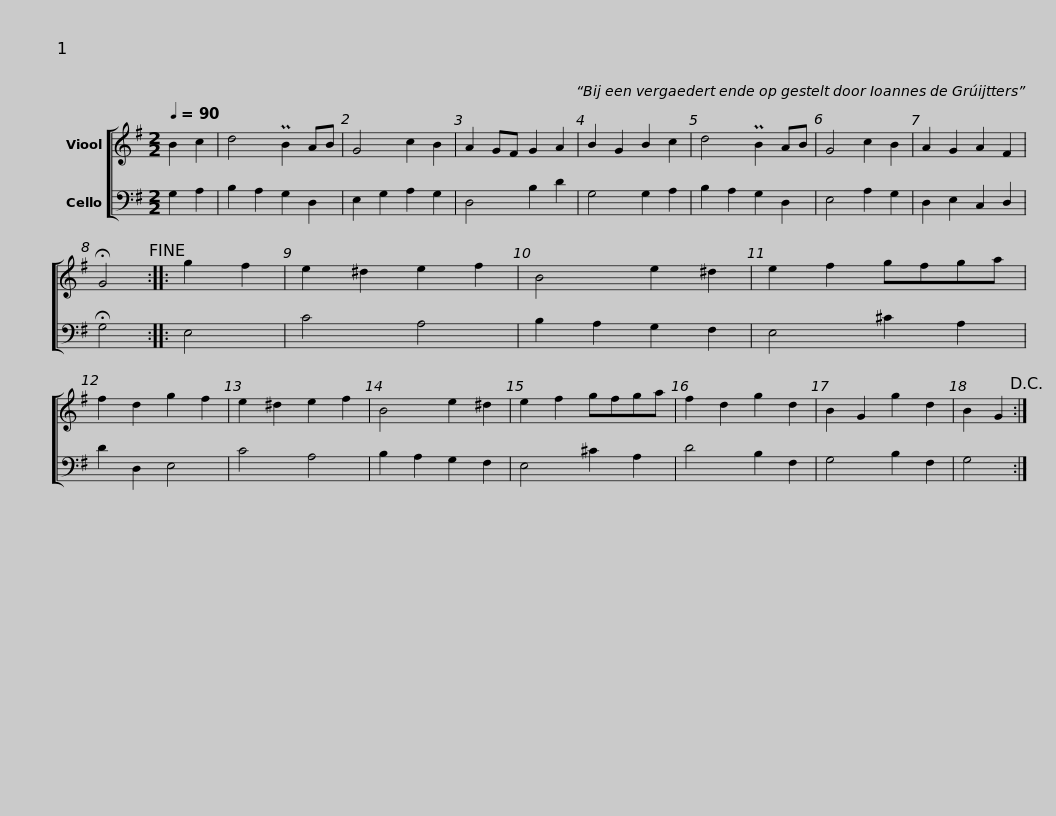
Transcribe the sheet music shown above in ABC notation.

X:1
%%score [ 1 2 ]
L:1/8
Q:1/4=90
M:2/2
I:linebreak $
K:G
V:1 treble
V:2 bass
V:1
 B2 c2 | d4 PB2 AB | G4 c2 B2 | A2 GF G2 A2 | B2 G2 B2 c2 |$ %5
 d4 PB2 AB | G4 c2 B2 | A2 G2 A2 F2 | !fermata!G4!fine! ::$ g2 f2 | %10
 e2 ^d2 e2 f2 | B4 e2 ^d2 | e2 f2 gfga | f2 d2 g2 f2 |$ e2 ^d2 e2 f2 | %15
 B4 e2 ^d2 | e2 f2 gfga | f2 d2 g2 d2 | B2 G2 g2 d2 | B2 G2!D.C.! :| %20
V:2
 G,2 A,2 | B,2 A,2 G,2 D,2 | E,2 G,2 A,2 G,2 | D,4 B,2 D2 | G,4 G,2 A,2 |$ %5
 B,2 A,2 G,2 D,2 | E,4 A,2 G,2 | D,2 E,2 C,2 D,2 | !fermata!G,4 ::$ E,4 | %10
 C4 A,4 | B,2 A,2 G,2 F,2 | E,4 ^C2 A,2 | D2 D,2 E,4 |$ C4 A,4 | %15
 B,2 A,2 G,2 F,2 | E,4 ^C2 A,2 | D4 B,2 F,2 | G,4 B,2 F,2 | G,4 :| %20
